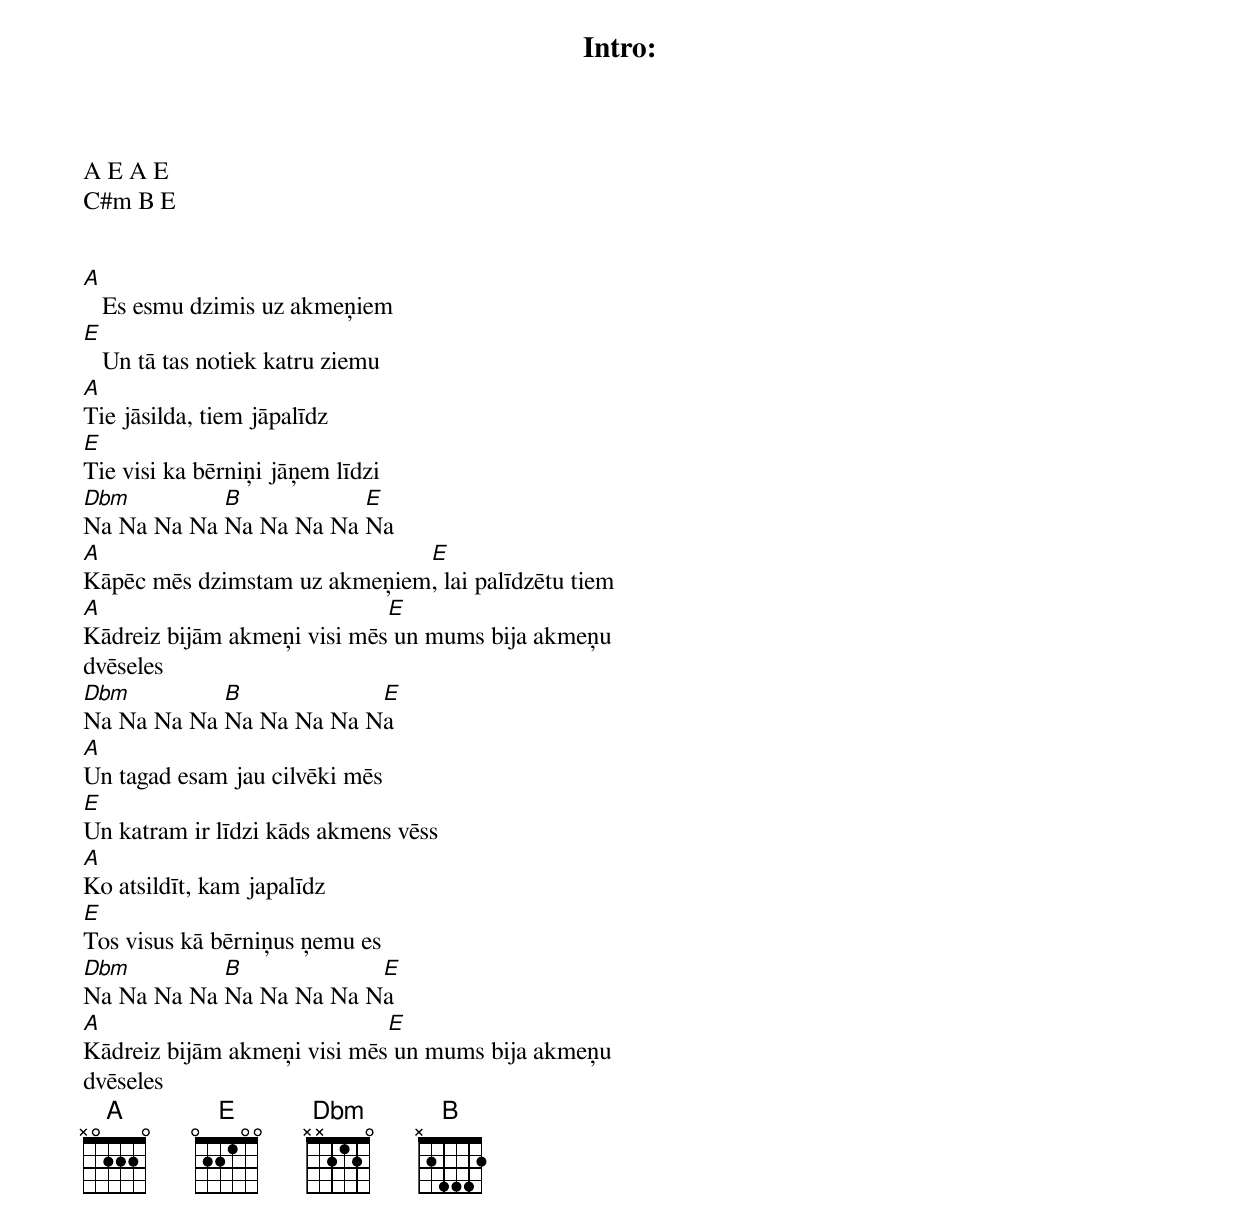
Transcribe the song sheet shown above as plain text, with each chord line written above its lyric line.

Intro:
A E A E
C#m B E


A
   Es esmu dzimis uz akmeņiem
E
   Un tā tas notiek katru ziemu
A
Tie jāsilda, tiem jāpalīdz
E
Tie visi ka bērniņi jāņem līdzi
Dbm         B           E
Na Na Na Na Na Na Na Na Na
A                             E
Kāpēc mēs dzimstam uz akmeņiem, lai palīdzētu tiem
A                            E
Kādreiz bijām akmeņi visi mēs un mums bija akmeņu
dvēseles
Dbm         B            E
Na Na Na Na Na Na Na Na Na
A
Un tagad esam jau cilvēki mēs
E
Un katram ir līdzi kāds akmens vēss
A
Ko atsildīt, kam japalīdz
E
Tos visus kā bērniņus ņemu es
Dbm         B            E
Na Na Na Na Na Na Na Na Na
A                            E
Kādreiz bijām akmeņi visi mēs un mums bija akmeņu
dvēseles
